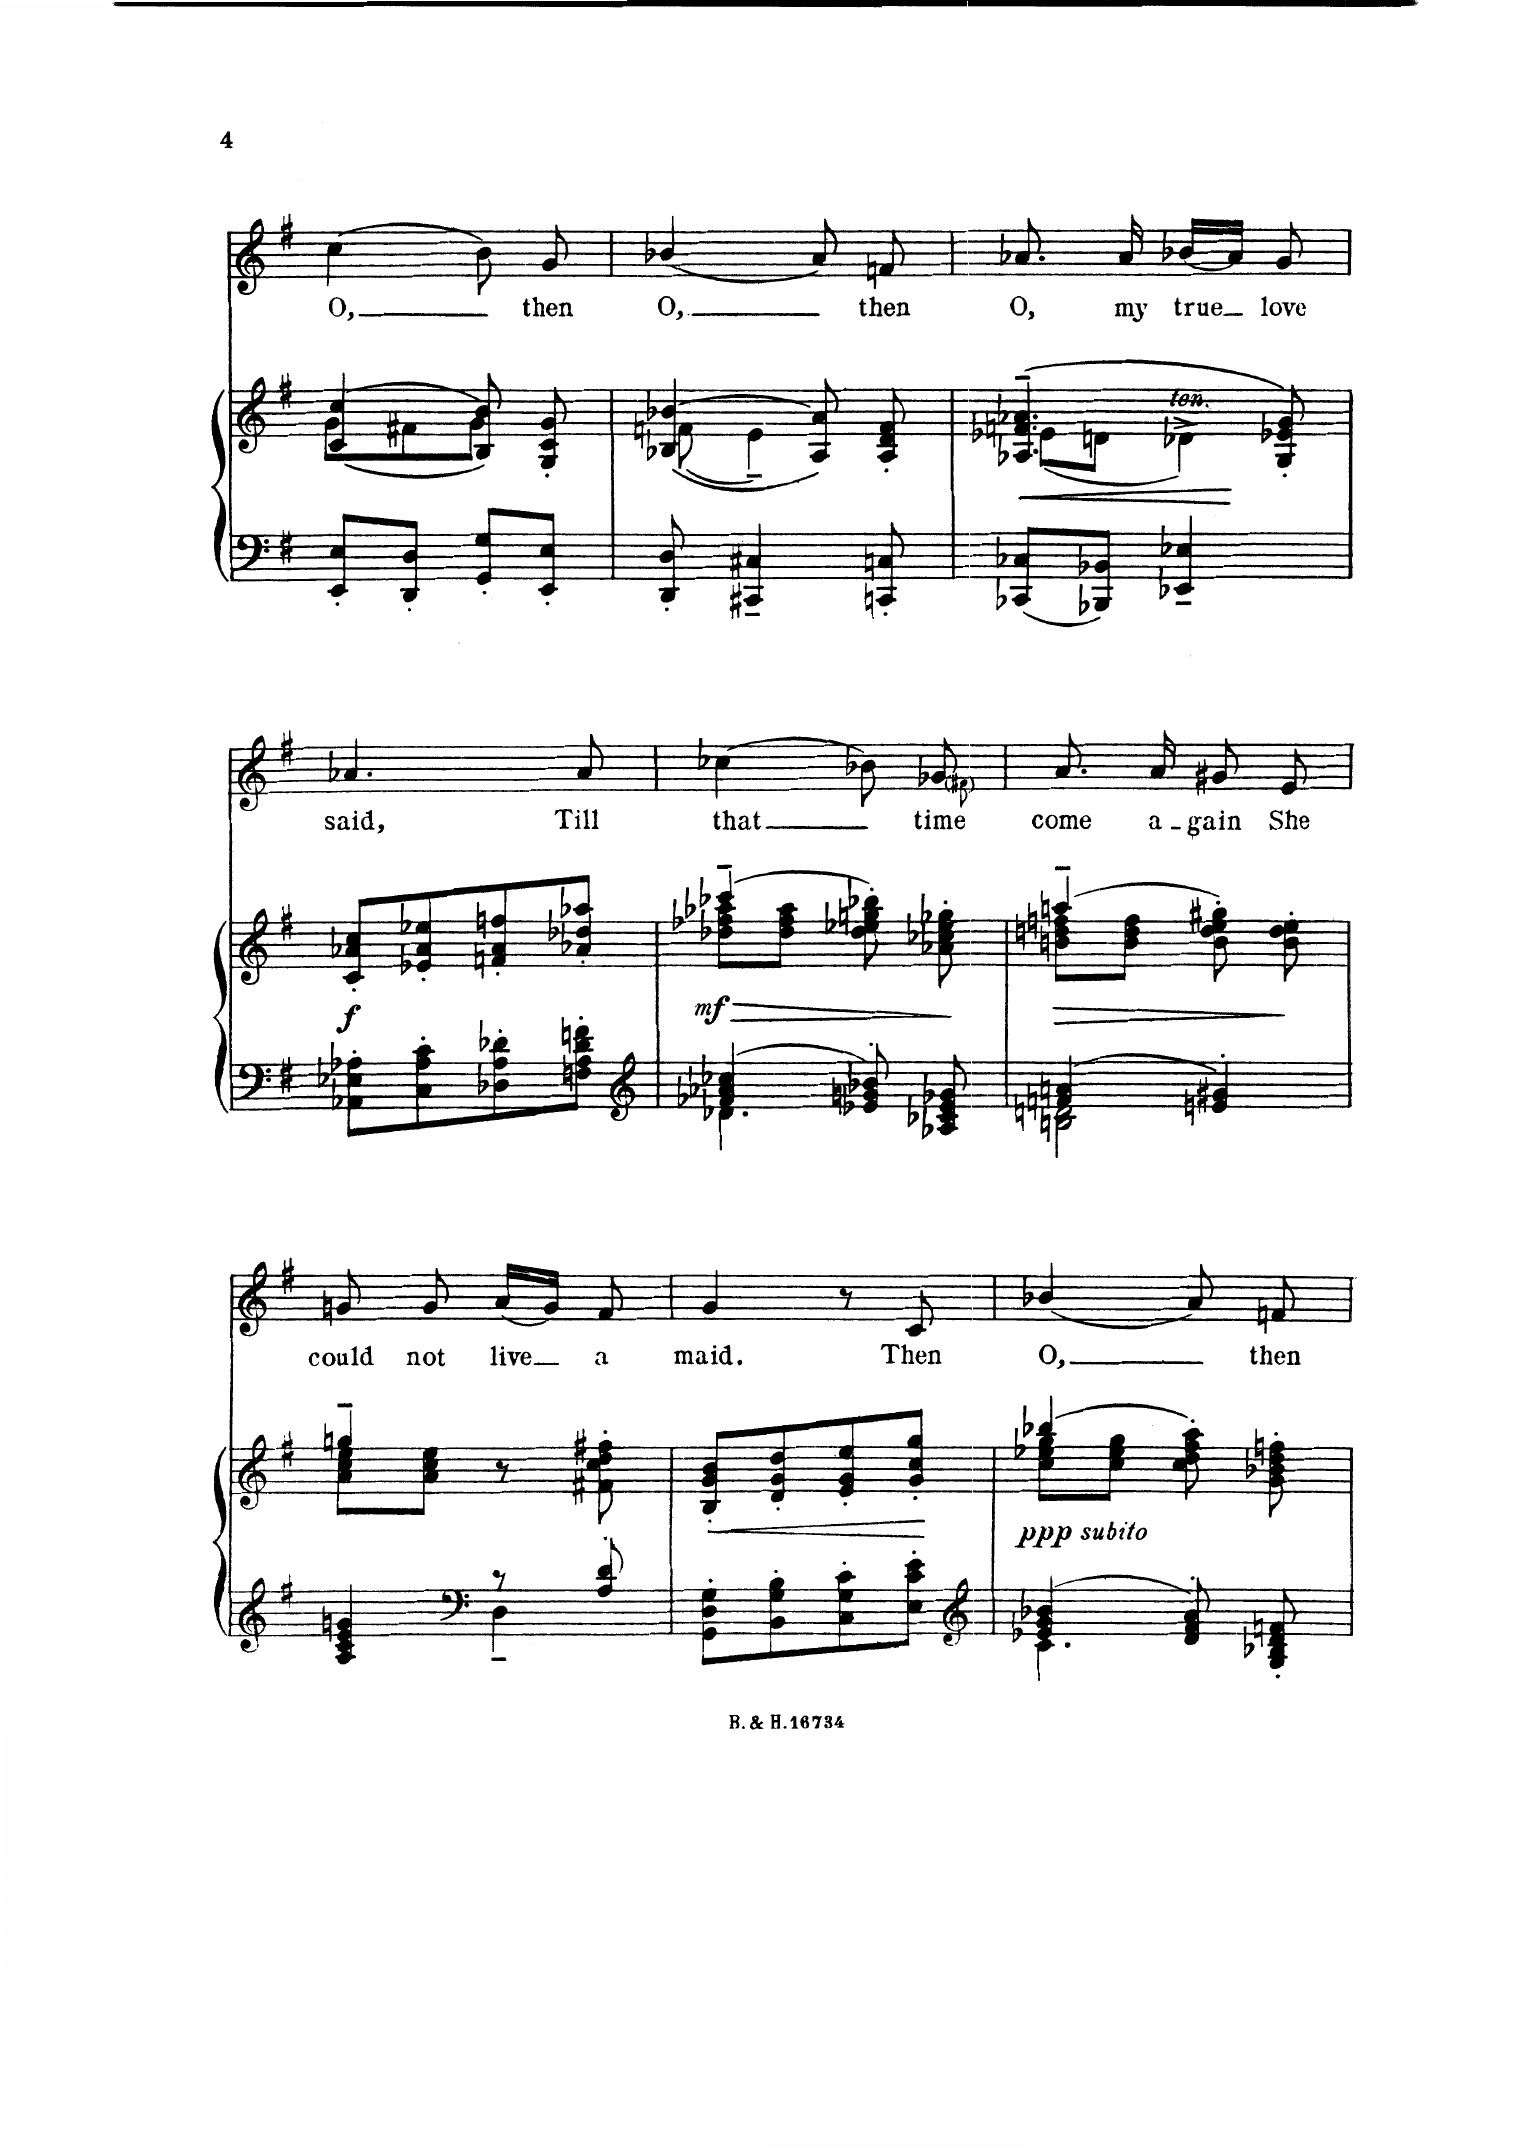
**kern	**kern	**dynam	**kern	**text
*part2	*part2	*part2	*part1	*part1
*staff3	*staff2	*staff2/3	*staff1	*staff1
*I"Piano	*	*	*I"Voice	*
*I'Pno	*	*	*	*
*clefF4	*clefG2	*	*clefG2	*
*k[f#]	*k[f#]	*	*k[f#]	*
*M2/4	*M2/4	*	*M2/4	*
=11	=11	=11	=11	=11
*	*^	*	*	*
8EE/' 8E/'L	(4c/ 4cc/	(8g\L	.	(4cc\	O,
8DD/' 8D/'J	.	8f#X\	.	.	.
8GG/' 8G/'L	8B/ 8b/)	8g\J)	.	8b\)	.
8EE/' 8E/'J	8G/' 8c/' 8g/'	8ryy	.	8g/	then
=12	=12	=12	=12	=12	=12
8DD/' 8D/'	((<4B-X/ 4b-X/	(8fn\	.	(4b-X\	O,
4CC#X/~ 4C#X/~	.	4e~\)	.	.	.
.	8A/ 8a/))	.	.	8a/)	.
8CCn/' 8Cn/'	8A/'< 8d/'< 8f/'<	8ryy	.	8fn/	then
=13	=13	=13	=13	=13	=13
!	!	!	!LO:HP:b	!	!
8CC-X/ 8C-X/L	(4.A-X/ 4.fn/ 4.a-X/	(8e-X\L	<	8.a-X/	O,
8BBB-X/ 8BB-X/J	.	8dn\J	.	.	.
.	.	.	.	16a-/	my
!	!	!LO:TX:i:t=ten.	!	!	!
4EE-X/~ 4E-X/~	.	4d-X^>\)	.	(16b-X/LL	true
.	.	.	.	16a-/JJ)	.
.	8G/'< 8e-X/'< 8g/'<)	.	[	8g/	love
*	*v	*v	*	*	*
=14	=14	=14	=14	=14
!	!	!LO:DY:b	!	!
8AA-X\' 8E-X\' 8A-X\'L	8c/' 8a-X/' 8cc/'L	f	4.a-X/	said,
8C\' 8A-\' 8c\'	8e-X/' 8a-/' 8ee-X/'	.	.	.
8D-X\' 8A-\' 8d-X\'	8fn/' 8a-/' 8ffn/'	.	.	.
8Fn\' 8A-\' 8d-\' 8fn\'J	8a-X/' 8dd-X/' 8aa-X/'J	.	8a-/	Till
=15	=15	=15	=15	=15
*clefG2	*	*	*	*
*^	*	*	*	*
!	!	!	!LO:HP:b	!	!
*	*	*^	*	*^	*
!	!	!	!	!LO:DY:n=1:b	!	!	!
4f-X/ 4a-X/ 4cc-X/	4.d-X\	(>4ccc-X~/	8dd-X\ 8ff-X\ 8aa-X\L	> mf	(4cc-X\	4.ryy	that
.	.	.	8dd-\ 8ff-\ 8aa-\J	.	.	.	.
8e-X/' 8gn/' 8b-X/'	.	8dd-\' 8ee-X\' 8ggn\' 8bb-X\')	4ryy	.	8b-X\)	.	.
8A-X/'> 8c-X/'> 8e-/'> 8g-X/'>	8ryy	8a-X\' 8cc-X\' 8ee-\' 8gg-X\'	.	.	8g-X/	8f#X!\	time
*v	*v	*	*	*	*v	*v	*
*	*v	*v	*	*	*
.	.	]	.	.
=16	=16	=16	=16	=16
*^	*	*	*	*
!	!	!	!LO:HP:b	!	!
*	*	*^	*	*	*
4fn/ 4an/	2Bn\ 2dn\	(4aan~/	8bn\ 8ddn\ 8ffn\L	>	8.a/	come
.	.	.	8b\ 8dd\ 8ff\J	.	.	.
.	.	.	.	.	16a/	a-
4en/' 4g#X/'	.	8b\' 8dd\' 8ee\' 8gg#X\')	4ryy	.	8g#X/	-gain
.	.	8b\' 8dd\' 8ee\'	.	.	8e/	She
*v	*v	*	*	*	*	*
*	*v	*v	*	*	*
.	.	]	.	.
=17	=17	=17	=17	=17
*^	*^	*	*	*
4A/ 4c/ 4e/ 4gn/	4ryy	4ggn~/	8a\ 8cc\ 8ee\L	.	8gn/	could
.	.	.	8a\ 8cc\ 8ee\J	.	8g/	not
*clefF4	*	*	*	*	*	*
8r	4D~\	8r	4ryy	.	(16a/LL	live
.	.	.	.	.	16g/JJ)	.
8A/' 8d/'	.	8f#X\' 8cc\' 8dd\' 8ff#X\'	.	.	8f#/	a
*v	*v	*	*	*	*	*
*	*v	*v	*	*	*
=18	=18	=18	=18	=18
!	!	!LO:HP:b	!	!
8GG\' 8D\' 8G\'L	8B/' 8g/' 8b/'L	<	4g/	maid.
8BB\' 8G\' 8B\'	8d/' 8g/' 8dd/'	.	.	.
8C\' 8G\' 8c\'	8e/' 8g/' 8ee/'	.	8r	.
8E\' 8c\' 8e\'J	8g/' 8cc/' 8gg/'J	.	8c/	Then
.	.	[	.	.
=19	=19	=19	=19	=19
*clefG2	*	*	*	*
*^	*^	*	*	*
!	!	!	!	!LO:DY:b	!	!
!	!	!	!	!LO:DY:n=1:b	!	!
4e-X/ 4g/ 4b-X/	4.c\	(4bb-X/	8cc\ 8ee-X\ 8gg\L	ppp other-dynamics	(4b-X/	O,
.	.	.	8cc\ 8ee-\ 8gg\J	.	.	.
8d/' 8f#/' 8a/'	.	8cc\' 8dd\' 8ff#\' 8aa\')	4ryy	.	8a/)	.
8G/'< 8B-X/'< 8d/'< 8fn/'<	8ryy	8g\' 8b-X\' 8dd\' 8ffn\'	.	.	8fn/	then
*v	*v	*	*	*	*	*
*	*v	*v	*	*	*
=	=	=	=	=
*-	*-	*-	*-	*-
